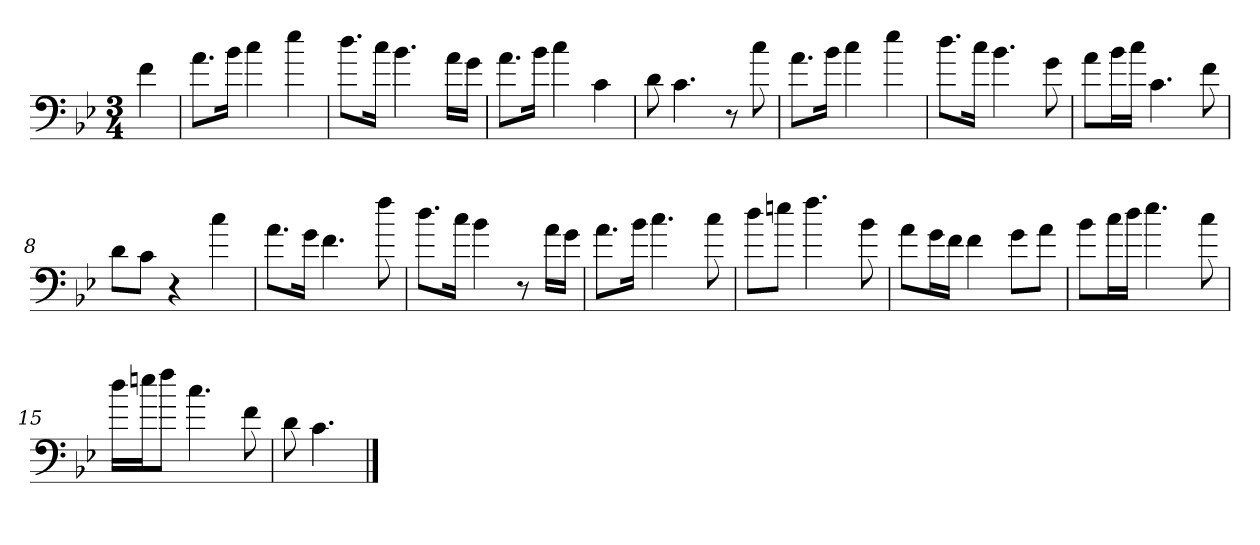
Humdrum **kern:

**kern
*part1
*staff1
*clefF4
*k[b-e-]
*M3/4
=
4f
=1
8.a\L
16b-\Jk
4cc
4ee-
=2
8.dd\L
16cc\Jk
4.b-
16a\LL
16g\JJ
=3
8.a\L
16b-\Jk
4cc
4c
=4
8d
4.c
8r
8cc
=5
8.a\L
16b-\Jk
4cc
4ee-
=6
8.dd\L
16cc\Jk
4.b-
8g
=7
8a\L
16b-\L
16cc\JJ
4.c
8f
=8
8d\L
8c\J
4r
4cc
=9
8.a\L
16g\Jk
4.f
8ff
=10
8.dd\L
16cc\Jk
4b-
8r
16a\LL
16g\JJ
=11
8.a\L
16b-\Jk
4.cc
8cc
=12
8dd\L
8een\J
4.ff
8b-
=13
8a\L
16g\L
16f\JJ
4f
8g\L
8a\J
=14
8b-\L
16cc\L
16dd\JJ
4.ee-
8cc
=15
16dd\LL
16een\J
8ff\J
4.cc
8f
=16
8d
4.c
==
*-
